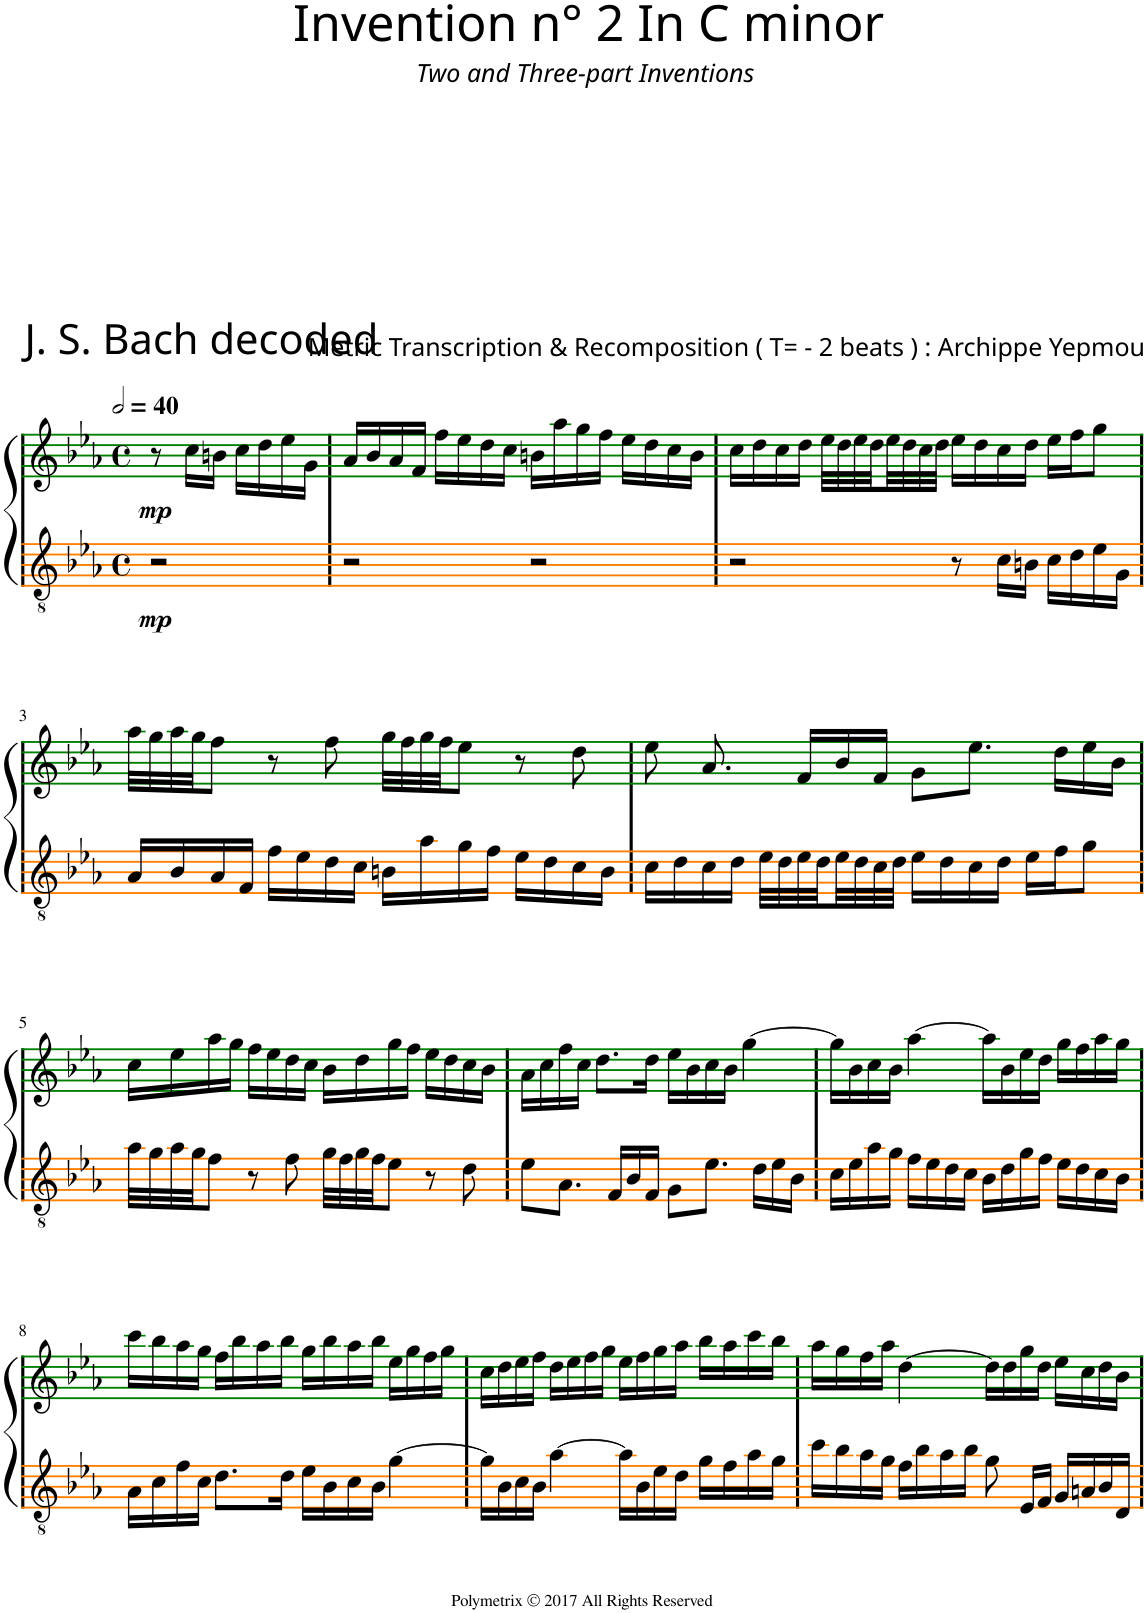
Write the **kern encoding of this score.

**kern	**kern	**dynam
*part1	*part1	*part1
*staff2	*staff1	*staff1/2
*I"Piano	*	*
*I'Pno.	*	*
*stria5	*stria5	*
*clefGv2	*clefG2	*
*k[b-e-a-]	*k[b-e-a-]	*
*M4/4	*M4/4	*
*met(c)	*met(c)	*
*MM80	*MM80	*
=	=	=
!	!	!LO:DY:b=2
!	!	!LO:DY:n=1:b
2r	8r	mp mp
.	16cc\LL	.
.	16bn\JJ	.
.	16cc\LL	.
.	16dd\	.
.	16ee-\	.
.	16g\JJ	.
=1	=1	=1
2r	16a-/LL	.
.	16b-/	.
.	16a-/	.
.	16f/JJ	.
.	16ff\LL	.
.	16ee-\	.
.	16dd\	.
.	16cc\JJ	.
2r	16bn\LL	.
.	16aa-\	.
.	16gg\	.
.	16ff\JJ	.
.	16ee-\LL	.
.	16dd\	.
.	16cc\	.
.	16b\JJ	.
=2	=2	=2
2r	16cc\LL	.
.	16dd\	.
.	16cc\	.
.	16dd\JJ	.
.	32ee-\LLL	.
.	32dd\	.
.	32ee-\	.
.	32dd\	.
.	32ee-\	.
.	32dd\	.
.	32cc\	.
.	32dd\JJJ	.
8r	16ee-\LL	.
.	16dd\	.
16c\LL	16cc\	.
16Bn\JJ	16dd\JJ	.
16c\LL	16ee-\LL	.
16d\	16ff\J	.
16e-\	8gg\J	.
16G\JJ	.	.
!!LO:LB:g=z
=3	=3	=3
16A-/LL	32aa-\LLL	.
.	32gg\	.
16B-/	32aa-\	.
.	32gg\JJ	.
16A-/	8ff\J	.
16F/JJ	.	.
16f\LL	8r	.
16e-\	.	.
16d\	8ff\	.
16c\JJ	.	.
16Bn\LL	32gg\LLL	.
.	32ff\	.
16a-\	32gg\	.
.	32ff\JJ	.
16g\	8ee-\J	.
16f\JJ	.	.
16e-\LL	8r	.
16d\	.	.
16c\	8dd\	.
16B\JJ	.	.
=4	=4	=4
16c\LL	8ee-\	.
16d\	.	.
16c\	8.a-/	.
16d\JJ	.	.
32e-\LLL	.	.
32d\	.	.
32e-\	16f/LL	.
32d\	.	.
32e-\	16b-/	.
32d\	.	.
32c\	16f/JJ	.
32d\JJJ	.	.
16e-\LL	8g\L	.
16d\	.	.
16c\	8.ee-\J	.
16d\JJ	.	.
16e-\LL	.	.
16f\J	16dd\LL	.
8g\J	16ee-\	.
.	16b-\JJ	.
!!LO:LB:g=z
=5	=5	=5
32a-\LLL	16cc\LL	.
32g\	.	.
32a-\	16ee-\	.
32g\JJ	.	.
8f\J	16aa-\	.
.	16gg\JJ	.
8r	16ff\LL	.
.	16ee-\	.
8f\	16dd\	.
.	16cc\JJ	.
32g\LLL	16b-\LL	.
32f\	.	.
32g\	16dd\	.
32f\JJ	.	.
8e-\J	16gg\	.
.	16ff\JJ	.
8r	16ee-\LL	.
.	16dd\	.
8d\	16cc\	.
.	16b-\JJ	.
=6	=6	=6
8e-\L	16a-\LL	.
.	16cc\	.
8.A-\J	16ff\	.
.	16cc\JJ	.
.	8.dd\L	.
16F/LL	.	.
16B-/	.	.
16F/JJ	16dd\Jk	.
8G\L	16ee-\LL	.
.	16b-\	.
8.e-\J	16cc\	.
.	16b-\JJ	.
.	[4gg\	.
16d\LL	.	.
16e-\	.	.
16B-\JJ	.	.
=7	=7	=7
16c\LL	16gg\LL]	.
16e-\	16b-\	.
16a-\	16cc\	.
16g\JJ	16b-\JJ	.
16f\LL	[4aa-\	.
16e-\	.	.
16d\	.	.
16c\JJ	.	.
16B-\LL	16aa-\LL]	.
16d\	16b-\	.
16g\	16ee-\	.
16f\JJ	16dd\JJ	.
16e-\LL	16gg\LL	.
16d\	16ff\	.
16c\	16aa-\	.
16B-\JJ	16gg\JJ	.
!!LO:LB:g=z
=8	=8	=8
16A-\LL	16ccc\LL	.
16c\	16bb-\	.
16f\	16aa-\	.
16c\JJ	16gg\JJ	.
8.d\L	16ff\LL	.
.	16bb-\	.
.	16aa-\	.
16d\Jk	16bb-\JJ	.
16e-\LL	16gg\LL	.
16B-\	16bb-\	.
16c\	16aa-\	.
16B-\JJ	16bb-\JJ	.
[4g\	16ee-\LL	.
.	16gg\	.
.	16ff\	.
.	16gg\JJ	.
=9	=9	=9
16g\LL]	16cc\LL	.
16B-\	16dd\	.
16c\	16ee-\	.
16B-\JJ	16ff\JJ	.
[4a-\	16dd\LL	.
.	16ee-\	.
.	16ff\	.
.	16gg\JJ	.
16a-\LL]	16ee-\LL	.
16B-\	16ff\	.
16e-\	16gg\	.
16d\JJ	16aa-\JJ	.
16g\LL	16bb-\LL	.
16f\	16aa-\	.
16a-\	16ccc\	.
16g\JJ	16bb-\JJ	.
=10	=10	=10
16cc\LL	16aa-\LL	.
16b-\	16gg\	.
16a-\	16ff\	.
16g\JJ	16aa-\JJ	.
16f\LL	[4dd\	.
16b-\	.	.
16a-\	.	.
16b-\JJ	.	.
8g\	16dd\LL]	.
.	16dd\	.
16E-/LL	16gg\	.
16F/JJ	16dd\JJ	.
16G/LL	16ee-\LL	.
16An/	16cc\	.
16B-/	16dd\	.
16D/JJ	16b-\JJ	.
=	=	=
*-	*-	*-
